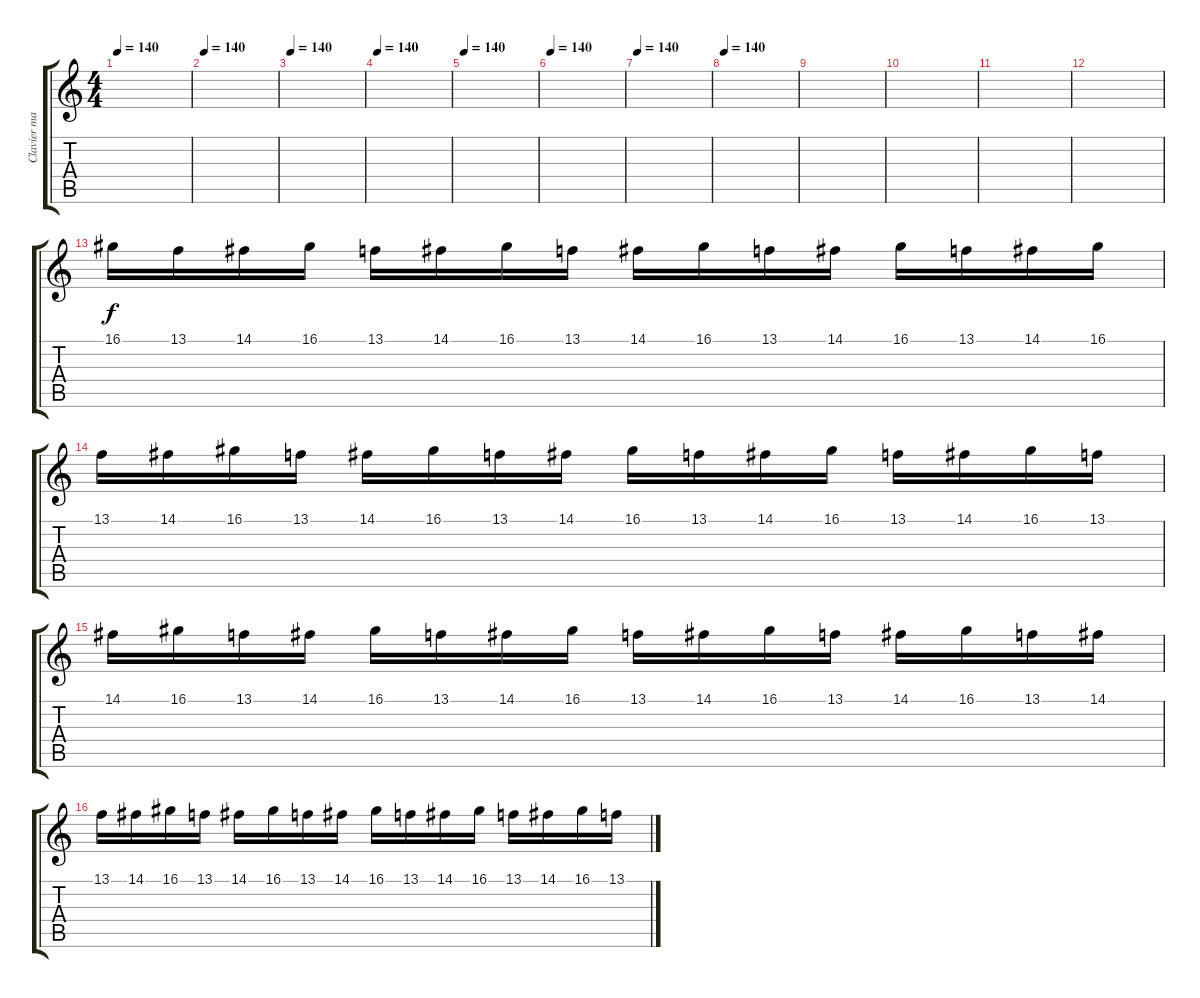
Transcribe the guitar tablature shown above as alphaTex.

\track ("Clavier main gauche 2" "Clavier ma") {instrument stringensemble1}
\staff {score tabs}
\tuning (E4 B3 G3 D3 A2 E2) {hide}
\ts (4 4)
\tempo 140
\clef g2
\ks c
|
\tempo 140
|
\tempo 140
|
\tempo 140
|
\tempo 140
|
\tempo 140
|
\tempo 140
|
\tempo 140
|
|
|
|
|
16.1.16 13.1.16 14.1.16 16.1.16 13.1.16 14.1.16 16.1.16 13.1.16 14.1.16 16.1.16 13.1.16 14.1.16 16.1.16 13.1.16 14.1.16 16.1.16 |
13.1.16 14.1.16 16.1.16 13.1.16 14.1.16 16.1.16 13.1.16 14.1.16 16.1.16 13.1.16 14.1.16 16.1.16 13.1.16 14.1.16 16.1.16 13.1.16 |
14.1.16 16.1.16 13.1.16 14.1.16 16.1.16 13.1.16 14.1.16 16.1.16 13.1.16 14.1.16 16.1.16 13.1.16 14.1.16 16.1.16 13.1.16 14.1.16 |
13.1.16 14.1.16 16.1.16 13.1.16 14.1.16 16.1.16 13.1.16 14.1.16 16.1.16 13.1.16 14.1.16 16.1.16 13.1.16 14.1.16 16.1.16 13.1.16
